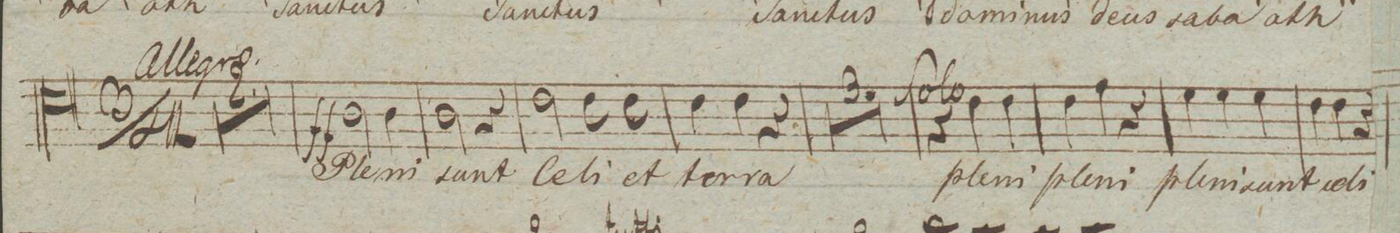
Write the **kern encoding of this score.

**kern	**text	**dynam
*I"Tenore.	*	*
*clefC4	*	*
*k[]	*	*
*met(c)	*	*
*M4/4	*	*
*M3/4	*	*
2.r	.	.
=24	=24	=24
2.r	.	.
=25	=25	=25
2A\	Ple-	ff
4A\	-ni	.
=26	=26	=26
2A\	sunt	.
4r	.	.
=27	=27	=27
2c\	Ce-	.
8c\	-li	.
8c\	et	.
=28	=28	=28
4c\	ter-	.
4c\	-ra	.
4r	.	.
=29	=29	=29
2.r	.	.
=30	=30	=30
2.r	.	.
=31	=31	=31
2.r	.	.
=32	=32	=32
4r	.	.
4c\	ple-	.
4c\	-ni	.
=33	=33	=33
4c\	ple-	.
4e\	-ni	.
4r	.	.
=34	=34	=34
4d\	ple-	.
4d\	-ni	.
4d\	sunt	.
=35	=35	=35
4c\	ce-	.
4c\	-li	.
4r	.	.
=36	=36	=36
*-	*-	*-
